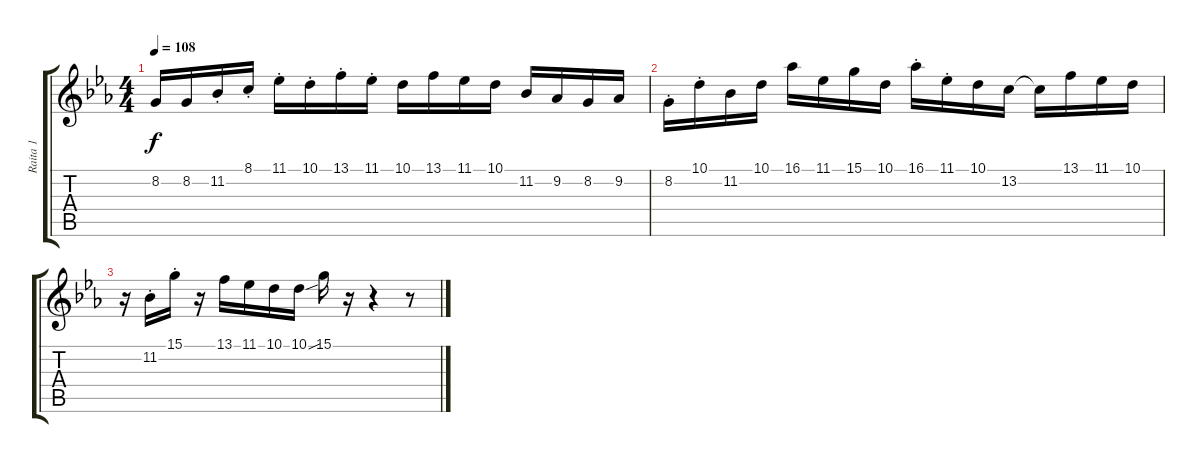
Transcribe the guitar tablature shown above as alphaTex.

\track ("Raita 1" "Raita 1") {instrument lead1square}
\staff {score tabs}
\tuning (E4 B3 G3 D3 A2 E2) {hide}
\ts (4 4)
\tempo 108
\clef g2
\ks cminor
8.2.16{dy f} 8.2.16 11.2{st}.16 8.1{st}.16 11.1{st}.16 10.1{st}.16 13.1{st}.16 11.1{st}.16 10.1.16 13.1.16 11.1.16 10.1.16 11.2.16 9.2.16 8.2.16 9.2.16 |
8.2{st}.16 10.1{st}.16 11.2.16 10.1.16 16.1.16 11.1.16 15.1.16 10.1.16 16.1{st}.16 11.1{st}.16 10.1.16 13.2.16 13.2{t}.16 13.1.16 11.1.16 10.1.16 |
r.16 11.2{st}.16 15.1{st}.16 r.16 13.1.16 11.1.16 10.1.16 10.1{sou}.16 15.1.16 r.16 r.4 r.8
